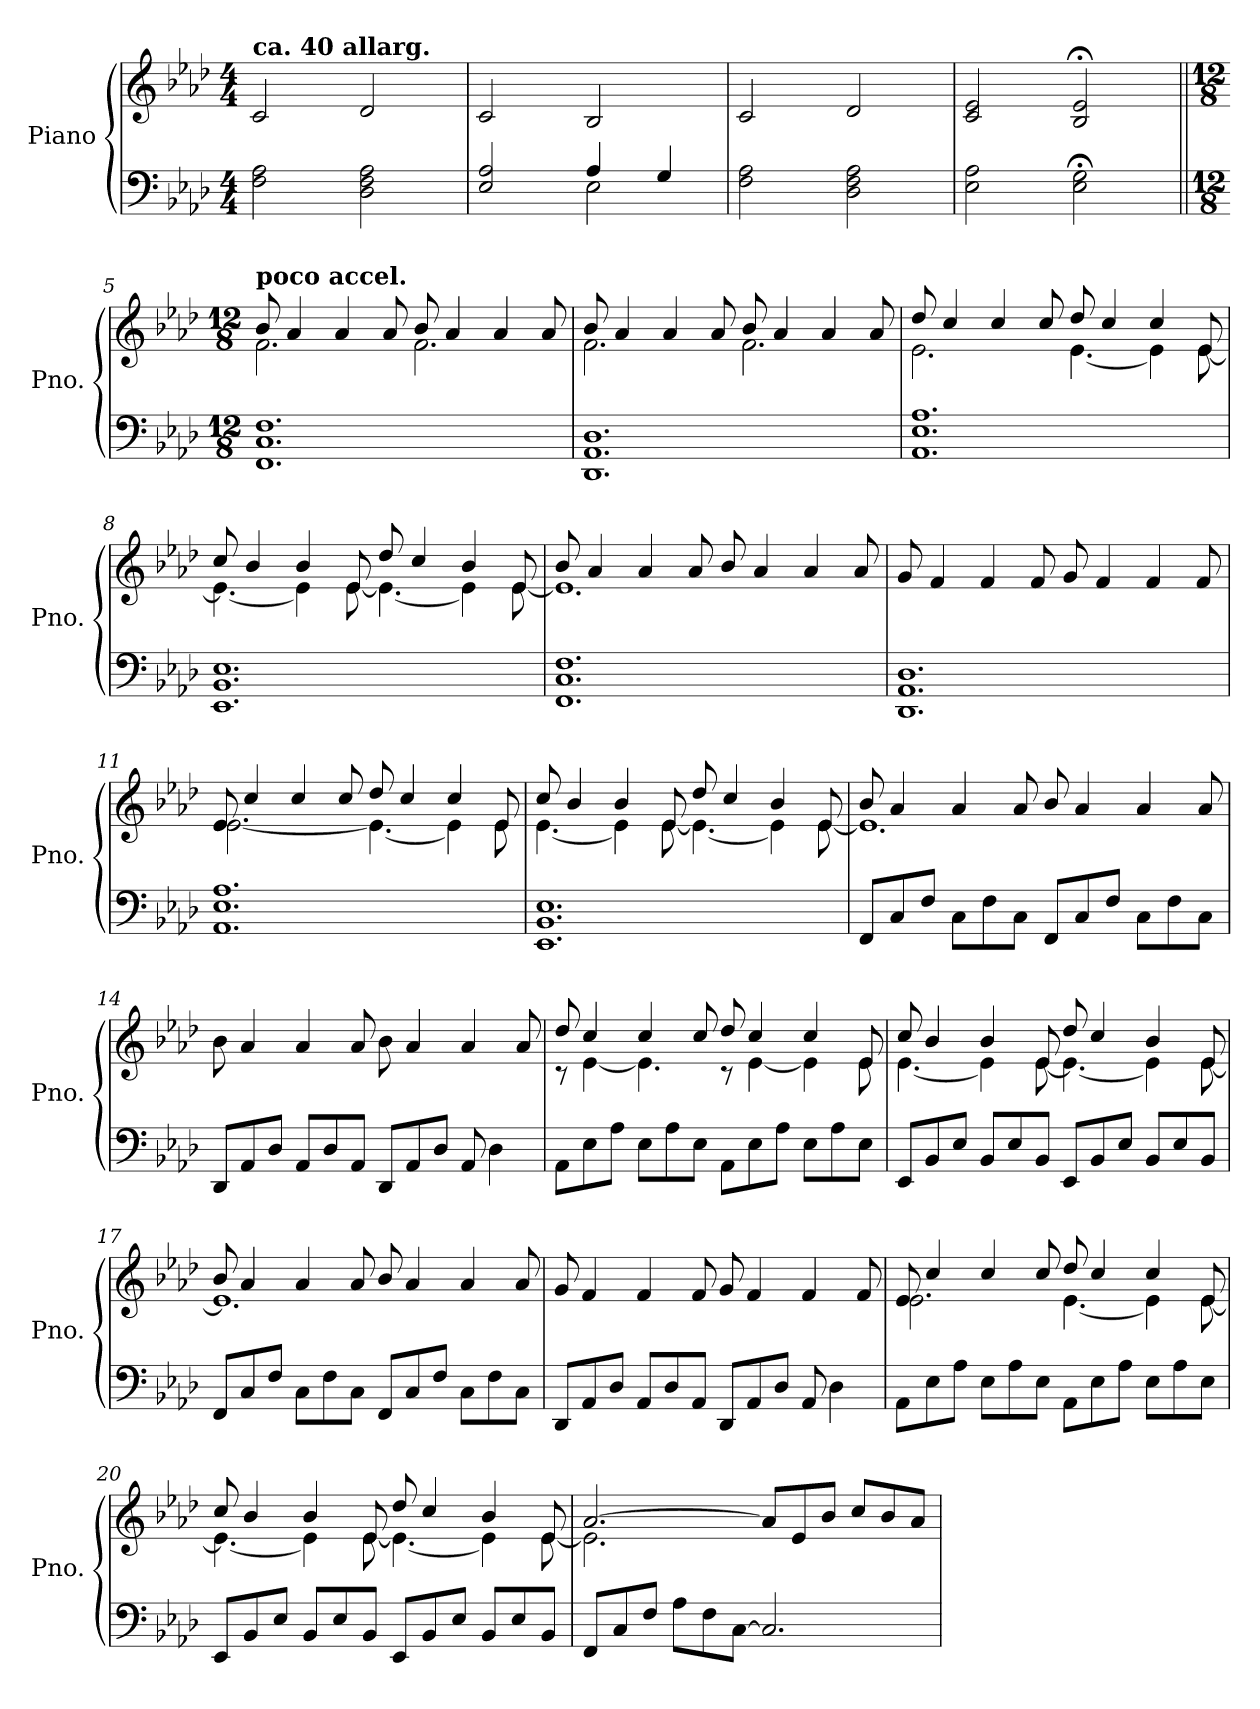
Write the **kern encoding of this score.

**kern	**kern
*part1	*part1
*staff2	*staff1
*I"Piano	*
*I'Pno.	*
*clefF4	*clefG2
*k[b-e-a-d-]	*k[b-e-a-d-]
*M4/4	*M4/4
=1	=1
!	!LO:TX:a:B:t=ca. 40 allarg.
2F\ 2A-\	2c/
2D-\ 2F\ 2A-\	2d-/
=2	=2
*^	*
2E-/ 2A-/	2ryy	2c/
4A-/	2E-\	2B-/
4G/	.	.
*v	*v	*
=3	=3
2F\ 2A-\	2c/
2D-\ 2F\ 2A-\	2d-/
=4	=4
2E-\ 2A-\	2c/ 2e-/
2E-\;< 2G\;<	2B-/;< 2e-/;<
=5||	=5||
*M12/8	*M12/8
*	*MM117
*	*^
!	!LO:TX:a:B:t=poco accel.	!
1.FF 1.C 1.F	8b-/	2.f\
.	4a-/	.
.	4a-/	.
.	8a-/	.
.	8b-/	2.f\
.	4a-/	.
.	4a-/	.
.	8a-/	.
=6	=6	=6
1.DD- 1.AA- 1.D-	8b-/	2.f\
.	4a-/	.
.	4a-/	.
.	8a-/	.
.	8b-/	2.f\
.	4a-/	.
.	4a-/	.
.	8a-/	.
!!LO:LB:g=z	!!
=7	=7	=7
1.AA- 1.E- 1.A-	8dd-/	2.e-\
.	4cc/	.
.	4cc/	.
.	8cc/	.
.	8dd-/	[4.e-\
.	4cc/	.
.	4cc/	4e-\]
.	8e-/	[8e-\
=8	=8	=8
1.EE- 1.BB- 1.E-	8cc/	4.e-\_
.	4b-/	.
.	4b-/	4e-\]
.	8e-/	[8e-\
.	8dd-/	4.e-\_
.	4cc/	.
.	4b-/	4e-\]
.	8e-/	[8e-\
=9	=9	=9
1.FF 1.C 1.F	8b-/	1.e-]
.	4a-/	.
.	4a-/	.
.	8a-/	.
.	8b-/	.
.	4a-/	.
.	4a-/	.
.	8a-/	.
*	*v	*v
!!LO:LB:g=z
=10	=10
1.DD- 1.AA- 1.D-	8g/
.	4f/
.	4f/
.	8f/
.	8g/
.	4f/
.	4f/
.	8f/
=11	=11
*	*^
1.AA- 1.E- 1.A-	8e-/	[2.e-\
.	4cc/	.
.	4cc/	.
.	8cc/	.
.	8dd-/	4.e-\_
.	4cc/	.
.	4cc/	4e-\]
.	8e-/	8e-\
=12	=12	=12
1.EE- 1.BB- 1.E-	8cc/	[4.e-\
.	4b-/	.
.	4b-/	4e-\]
.	8e-/	[8e-\
.	8dd-/	4.e-\_
.	4cc/	.
.	4b-/	4e-\]
.	8e-/	[8e-\
!!LO:LB:g=z	!!
=13	=13	=13
*	*MM120	*
8FF/L	8b-/	1.e-]
8C/	4a-/	.
8F/J	.	.
8C\L	4a-/	.
8F\	.	.
8C\J	8a-/	.
8FF/L	8b-/	.
8C/	4a-/	.
8F/J	.	.
8C\L	4a-/	.
8F\	.	.
8C\J	8a-/	.
*	*v	*v
=14	=14
8DD-/L	8b-\
8AA-/	4a-/
8D-/J	.
8AA-/L	4a-/
8D-/	.
8AA-/J	8a-/
8DD-/L	8b-\
8AA-/	4a-/
8D-/J	.
8AA-/	4a-/
4D-\	.
.	8a-/
=15	=15
*	*^
8AA-\L	8dd-/	8r
8E-\	4cc/	[4e-\
8A-\J	.	.
8E-\L	4cc/	4.e-\]
8A-\	.	.
8E-\J	8cc/	.
8AA-\L	8dd-/	8r
8E-\	4cc/	[4e-\
8A-\J	.	.
8E-\L	4cc/	4e-\]
8A-\	.	.
8E-\J	8e-/	8e-\
!!LO:LB:g=z	!!
=16	=16	=16
8EE-/L	8cc/	[4.e-\
8BB-/	4b-/	.
8E-/J	.	.
8BB-/L	4b-/	4e-\]
8E-/	.	.
8BB-/J	8e-/	[8e-\
8EE-/L	8dd-/	4.e-\_
8BB-/	4cc/	.
8E-/J	.	.
8BB-/L	4b-/	4e-\]
8E-/	.	.
8BB-/J	8e-/	[8e-\
=17	=17	=17
8FF/L	8b-/	1.e-]
8C/	4a-/	.
8F/J	.	.
8C\L	4a-/	.
8F\	.	.
8C\J	8a-/	.
8FF/L	8b-/	.
8C/	4a-/	.
8F/J	.	.
8C\L	4a-/	.
8F\	.	.
8C\J	8a-/	.
*	*v	*v
!!LO:PB:g=z
=18	=18
8DD-/L	8g/
8AA-/	4f/
8D-/J	.
8AA-/L	4f/
8D-/	.
8AA-/J	8f/
8DD-/L	8g/
8AA-/	4f/
8D-/J	.
8AA-/	4f/
4D-\	.
.	8f/
=19	=19
*	*^
8AA-\L	8e-/	2.e-\
8E-\	4cc/	.
8A-\J	.	.
8E-\L	4cc/	.
8A-\	.	.
8E-\J	8cc/	.
8AA-\L	8dd-/	[4.e-\
8E-\	4cc/	.
8A-\J	.	.
8E-\L	4cc/	4e-\]
8A-\	.	.
8E-\J	8e-/	[8e-\
!!LO:LB:g=z	!!
=20	=20	=20
8EE-/L	8cc/	4.e-\_
8BB-/	4b-/	.
8E-/J	.	.
8BB-/L	4b-/	4e-\]
8E-/	.	.
8BB-/J	8e-/	[8e-\
8EE-/L	8dd-/	4.e-\_
8BB-/	4cc/	.
8E-/J	.	.
8BB-/L	4b-/	4e-\]
8E-/	.	.
8BB-/J	8e-/	[8e-\
=21	=21	=21
*	*MM126	*
8FF/L	[2.a-/	2.e-\]
8C/	.	.
8F/J	.	.
8A-\L	.	.
8F\	.	.
[8C\J	.	.
2.C/]	8a-/L]	2.ryy
.	8e-/	.
.	8b-/J	.
.	8cc/L	.
.	8b-/	.
.	8a-/J	.
*	*v	*v
=	=
*-	*-
